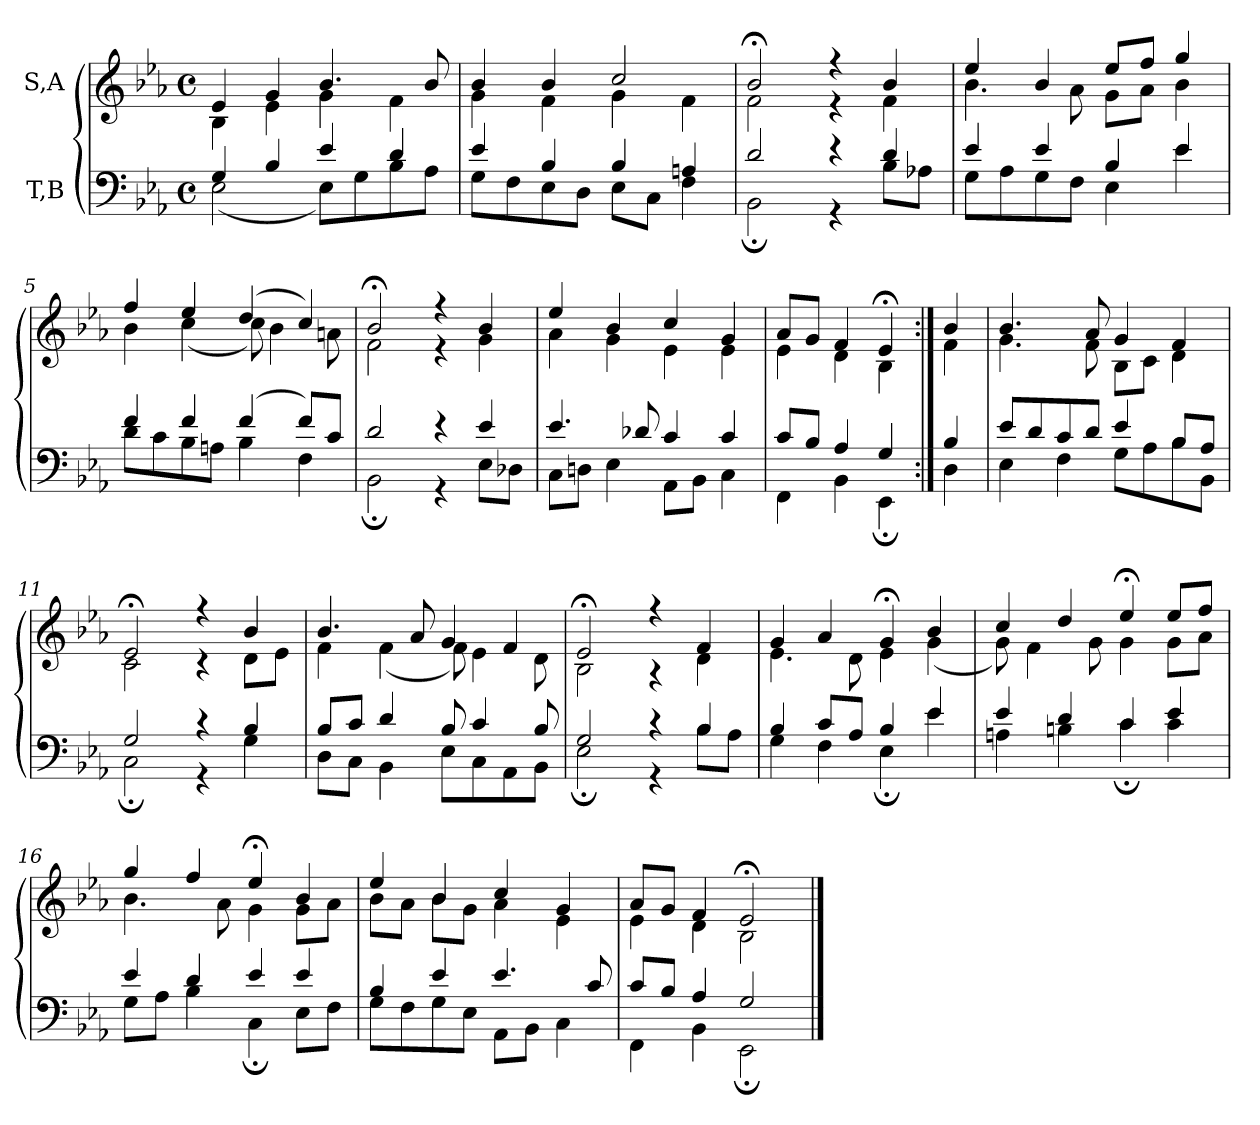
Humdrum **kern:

**kern	**kern
*part2	*part1
*staff2	*staff1
*I"T,B	*I"S,A
*clefF4	*clefG2
*k[b-e-a-]	*k[b-e-a-]
*M4/4	*M4/4
*met(c)	*met(c)
=1	=1
*^	*^
4G	(<2E-	4e-	4B-
4B-	.	4g	4e-
4e-	8E-L)	4.b-	4g
.	8G	.	.
4d	8B-	.	4f
.	8A-J	8b-	.
=2	=2	=2	=2
4e-	8GL	4b-	4g
.	8F	.	.
4B-	8E-	4b-	4f
.	8DJ	.	.
4B-	8E-L	2cc	4g
.	8CJ	.	.
4An	4F	.	4f
=3	=3	=3	=3
2d	2BB-;	2b-;<	2f
4r	4r	4r	4r
4d	8B-L	4b-	4f
.	8A-XJ	.	.
=4	=4	=4	=4
4e-	8GL	4ee-	4.b-
.	8A-	.	.
4e-	8G	4b-	.
.	8FJ	.	8a-
4B-	4E-	8ee-L	8gL
.	.	8ffJ	8a-J
4e-	4e-	4gg	4b-
=5	=5	=5	=5
4f	8dL	4ff	4b-
.	8c	.	.
4f	8B-	4ee-	(<4cc
.	8AnJ	.	.
(>4f	4B-	(>4dd	8cc)
.	.	.	4b-
8fL)	4F	4cc)	.
8cJ	.	.	8an
=6	=6	=6	=6
2d	2BB-;	2b-;<	2f
4r	4r	4r	4r
4e-	8E-L	4b-	4g
.	8D-XJ	.	.
=7	=7	=7	=7
4.e-	8CL	4ee-	4a-
.	8DnJ	.	.
.	4E-	4b-	4g
8d-X	.	.	.
4c	8AA-L	4cc	4e-
.	8BB-J	.	.
4c	4C	4g	4e-
=840	=840	=840	=840
8cL	4FF	8a-L	4e-
8B-J	.	8gJ	.
4A-	4BB-	4f	4d
4G	4EE-;	4e-;<	4B-
=841:|!	=841:|!	=841:|!	=841:|!
4B-	4D	4b-	4f
=10	=10	=10	=10
8e-L	4E-	4.b-	4.g
8d	.	.	.
8c	4F	.	.
8dJ	.	8a-	8f
4e-	8GL	4g	8B-L
.	8A-	.	8cJ
8B-L	8B-	4f	4d
8A-J	8BB-J	.	.
=11	=11	=11	=11
2G	2C;	2e-;<	2c
4r	4r	4r	4r
4B-	4G	4b-	8dL
.	.	.	8e-J
=12	=12	=12	=12
8B-L	8DL	4.b-	4f
8cJ	8CJ	.	.
4d	4BB-	.	(<4f
.	.	8a-	.
8B-	8E-L	4g	8f)
4c	8C	.	4e-
.	8AA-	4f	.
8B-	8BB-J	.	8d
=13	=13	=13	=13
2G	2E-;	2e-;<	2B-
4r	4r	4r	4r
4B-	8B-L	4f	4d
.	8A-J	.	.
=14	=14	=14	=14
4B-	4G	4g	4.e-
8cL	4F	4a-	.
8A-J	.	.	8d
4B-	4E-;	4g;<	4e-
4e-	4e-	4b-	(<4g
=15	=15	=15	=15
4e-	4An	4cc	8g)
.	.	.	4f
4d	4Bn	4dd	.
.	.	.	8g
4c	4c;	4ee-;<	4g
4e-	4c	8ee-L	8gL
.	.	8ffJ	8a-J
=16	=16	=16	=16
4e-	8GL	4gg	4.b-
.	8A-J	.	.
4d	4B-	4ff	.
.	.	.	8a-
4e-	4C;	4ee-;<	4g
4e-	8E-L	4b-	8gL
.	8FJ	.	8a-J
=17	=17	=17	=17
4B-	8GL	4ee-	8b-L
.	8F	.	8a-J
4e-	8G	4b-	8b-L
.	8E-J	.	8gJ
4.e-	8AA-L	4cc	4a-
.	8BB-J	.	.
.	4C	4g	4e-
8c	.	.	.
=18	=18	=18	=18
8cL	4FF	8a-L	4e-
8B-J	.	8gJ	.
4A-	4BB-	4f	4d
2G	2EE-;	2e-;<	2B-
*v	*v	*	*
*	*v	*v
==	==
*-	*-
